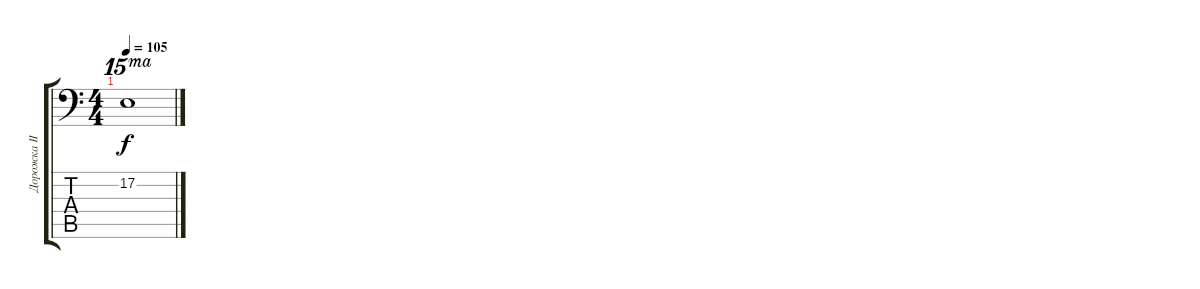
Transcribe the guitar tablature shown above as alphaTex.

\track ("Дорожка III" "Дорожка II") {instrument lead8bassandlead}
\staff {score tabs}
\tuning (E4 B3 G3 D2 A1 E1) {hide}
\ts (4 4)
\tempo 105
\clef f4
\ks c
17.2{t}.1{ot 15ma dy f}
